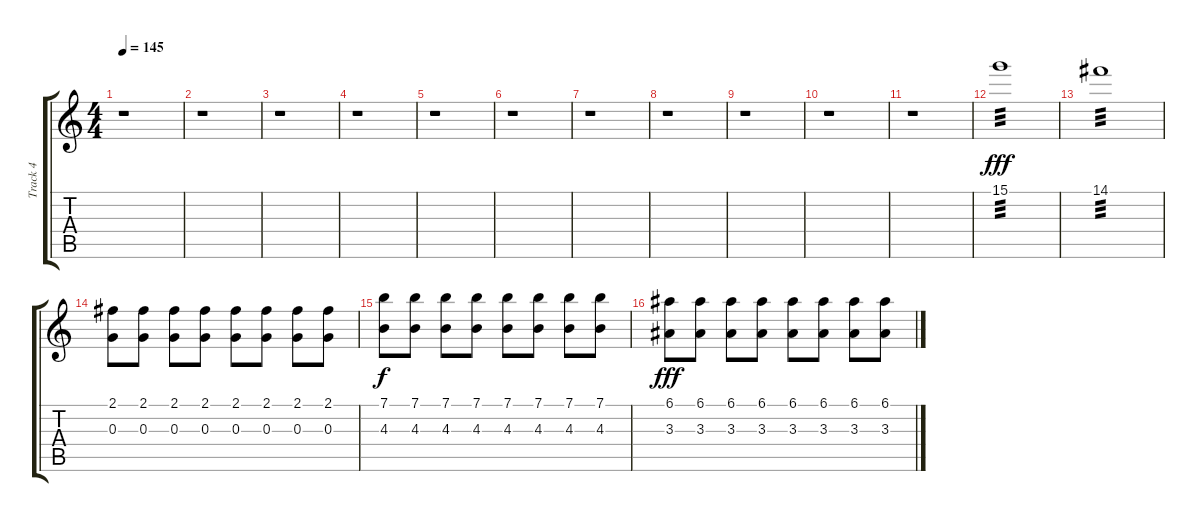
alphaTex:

\track ("Track 4" "Track 4") {instrument overdrivenguitar}
\staff {score tabs}
\tuning (E4 B3 G3 D3 A2 D2) {hide}
\ts (4 4)
\tempo 145
\clef g2
\ks c
r.1{dy fff} |
r.1 |
r.1 |
r.1 |
r.1 |
r.1 |
r.1 |
r.1 |
r.1 |
r.1 |
r.1 |
15.1.1{tp 3} |
14.1.1{tp 3} |
(2.1 0.3).8 (2.1 0.3).8 (2.1 0.3).8 (2.1 0.3).8 (2.1 0.3).8 (2.1 0.3).8 (2.1 0.3).8 (2.1 0.3).8 |
(7.1 4.3).8{dy f} (7.1 4.3).8 (7.1 4.3).8 (7.1 4.3).8 (7.1 4.3).8 (7.1 4.3).8 (7.1 4.3).8 (7.1 4.3).8 |
(6.1 3.3).8{dy fff} (6.1 3.3).8 (6.1 3.3).8 (6.1 3.3).8 (6.1 3.3).8 (6.1 3.3).8 (6.1 3.3).8 (6.1 3.3).8
